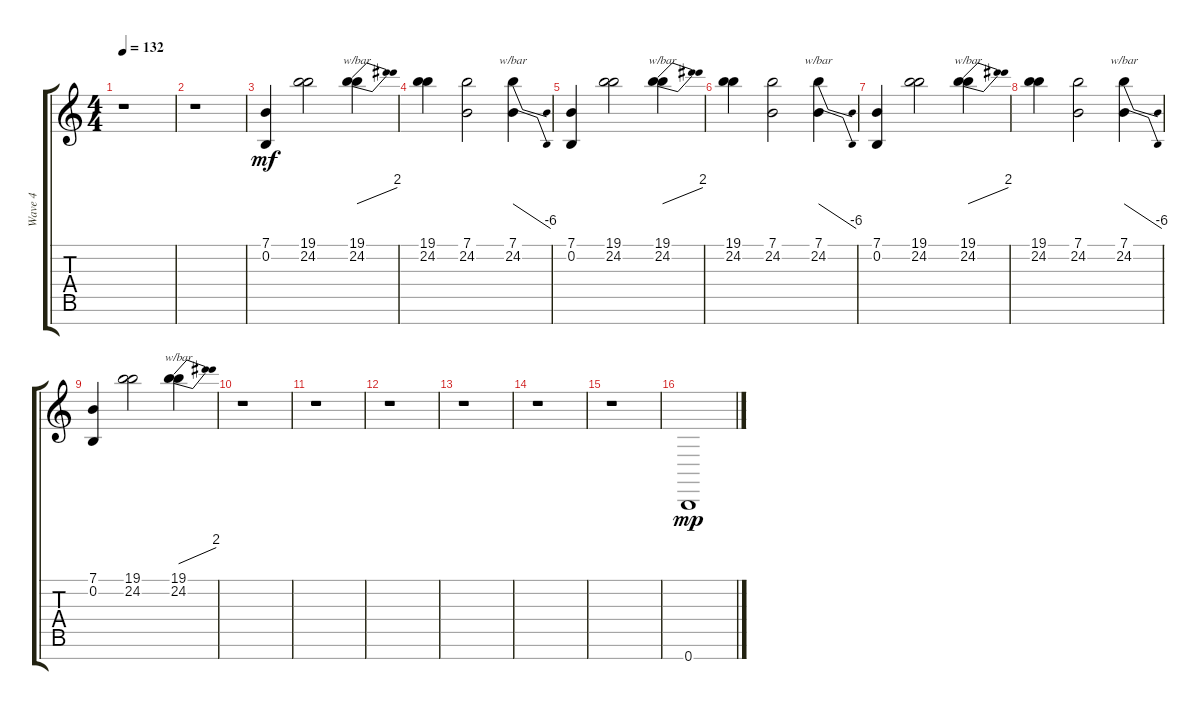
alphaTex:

\track ("Wave 4" "Wave 4") {instrument lead1square}
\staff {score tabs}
\tuning (E4 B3 G3 D3 A2 E2 B1) {hide}
\ts (4 4)
\tempo 132
\clef g2
\ks c
r.1{dy mp} |
r.1 |
(7.1 0.2).4{dy mf} (19.1 24.2).2 (19.1 24.2).4{tbe (dive default 0 0 60 8)} |
(19.1 24.2).4 (7.1 24.2).2 (7.1 24.2).4{tbe (dive default 0 0 60 -24)} |
(7.1 0.2).4 (19.1 24.2).2 (19.1 24.2).4{tbe (dive default 0 0 60 8)} |
(19.1 24.2).4 (7.1 24.2).2 (7.1 24.2).4{tbe (dive default 0 0 60 -24)} |
(7.1 0.2).4 (19.1 24.2).2 (19.1 24.2).4{tbe (dive default 0 0 60 8)} |
(19.1 24.2).4 (7.1 24.2).2 (7.1 24.2).4{tbe (dive default 0 0 60 -24)} |
(7.1 0.2).4 (19.1 24.2).2 (19.1 24.2).4{tbe (dive default 0 0 60 8)} |
r.1 |
r.1 |
r.1 |
r.1 |
r.1 |
r.1 |
0.7.1{dy mp}
